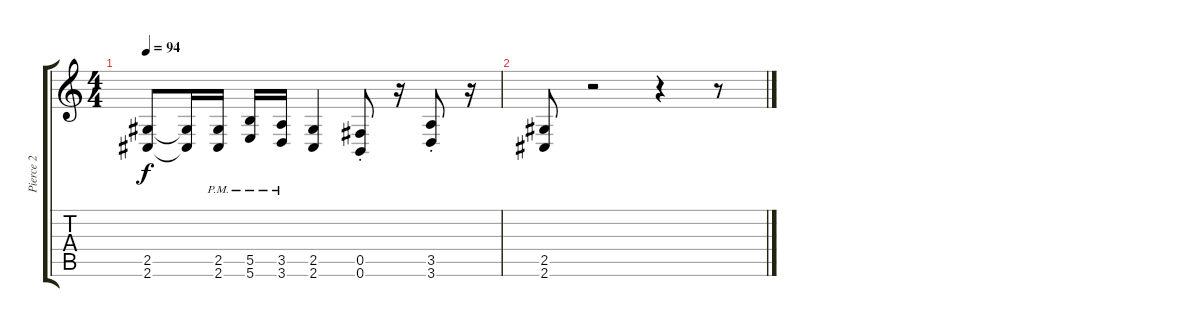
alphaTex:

\track ("Pierce 2" "Pierce 2") {instrument distortionguitar}
\staff {score tabs}
\tuning (Db4 Ab3 E3 B2 Gb2 B1) {hide}
\ts (4 4)
\tempo 94
\clef g2
\ks c
(2.5 2.6).8{dy f} (2.5{t} 2.6{t}).16 (2.5{pm} 2.6{pm}).16 (5.5{pm} 5.6{pm}).16 (3.5{pm} 3.6{pm}).16 (2.5 2.6).4 (0.5{st} 0.6{st}).8 r.16 (3.5{st} 3.6{st}).8 r.16 |
(2.5 2.6).8 r.2 r.4 r.8
